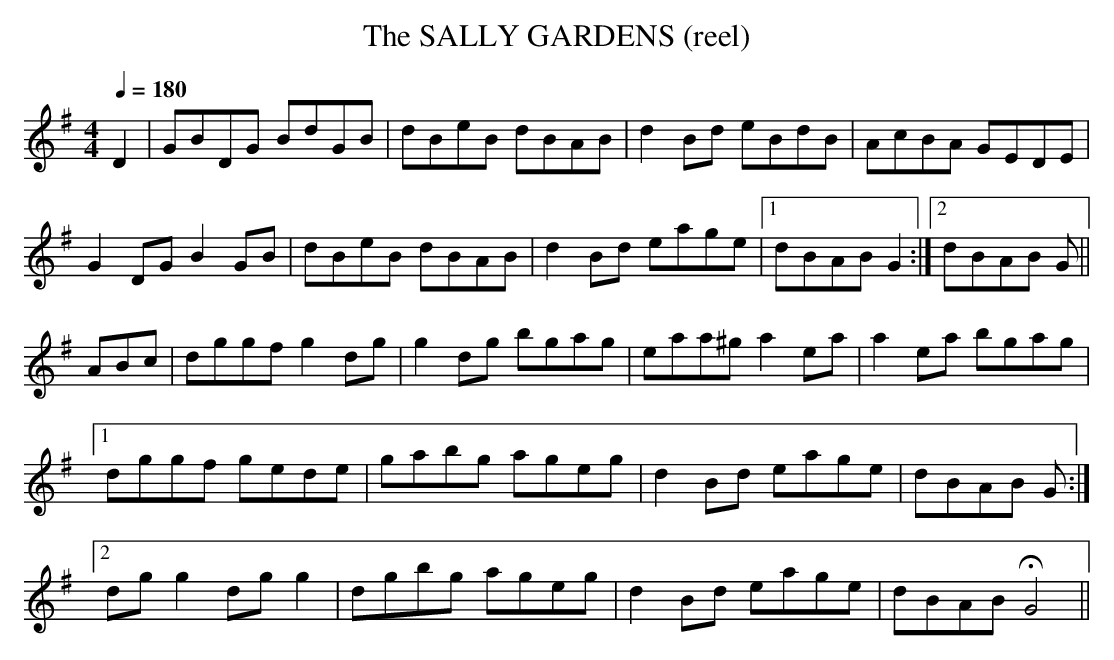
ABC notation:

X:1
T:SALLY GARDENS (reel), The
Q:1/4=180
M:4/4
K:G
D2|GBDG BdGB|dBeB dBAB|d2Bd eBdB|AcBA GEDE|
G2DG B2GB|dBeB dBAB|d2Bd eage|1 dBAB G2 :|2 dBAB G||
ABc|dggf g2 dg|g2 dg bgag|eaa^g a2 ea|a2 ea bgag|
[1 dggf gede|gabg ageg|d2Bd eage|dBAB G :|
[2 dg g2 dg g2|dgbg ageg|d2Bd eage|dBAB HG4||
